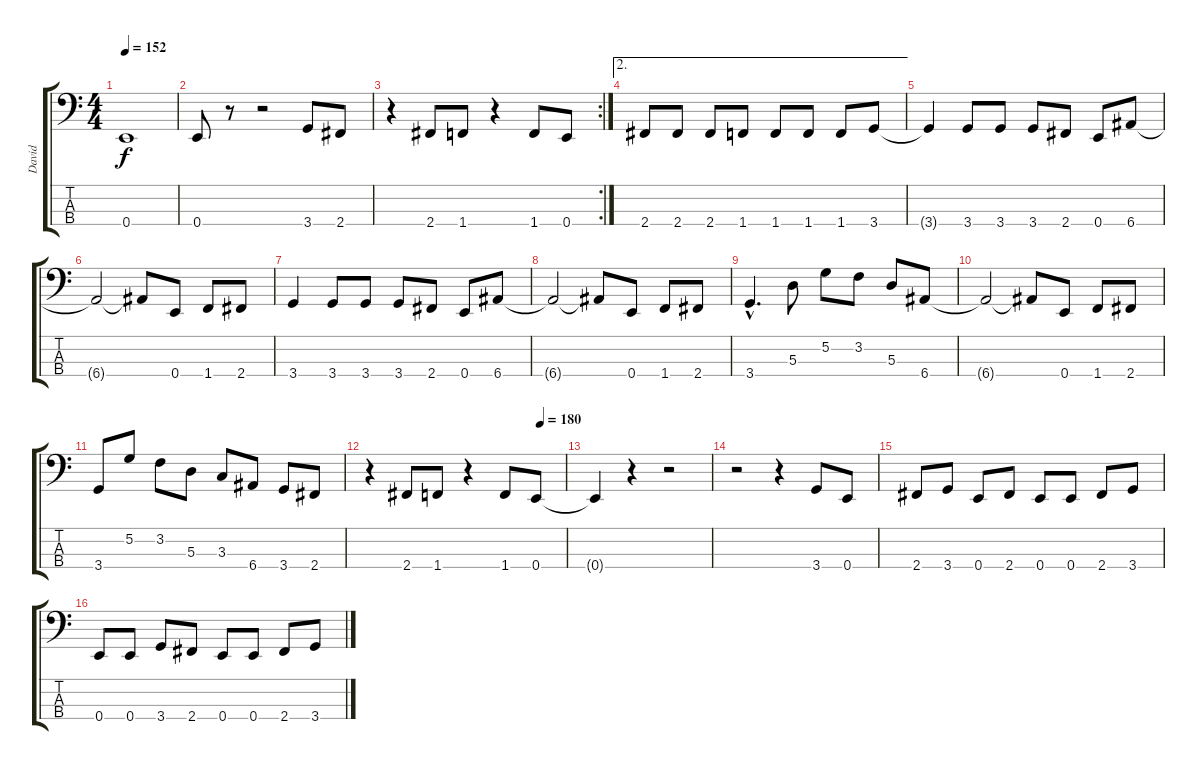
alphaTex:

\track ("David" "David") {instrument electricbassfinger}
\staff {score tabs}
\tuning (G2 D2 A1 E1) {hide}
\ts (4 4)
\tempo 152
\clef f4
\ks c
0.4{t}.1{dy f} |
0.4.8 r.8 r.2 3.4.8 2.4.8 |
\rc 2
r.4 2.4.8 1.4.8 r.4 1.4.8 0.4.8 |
\ae 2
2.4.8 2.4.8 2.4.8 1.4.8 1.4.8 1.4.8 1.4.8 3.4.8 |
3.4{t}.4 3.4.8 3.4.8 3.4.8 2.4.8 0.4.8 6.4.8 |
6.4{t}.2 6.4{t}.8 0.4.8 1.4.8 2.4.8 |
3.4.4 3.4.8 3.4.8 3.4.8 2.4.8 0.4.8 6.4.8 |
6.4{t}.2 6.4{t}.8 0.4.8 1.4.8 2.4.8 |
3.4{hac}.4{d} 5.3.8 5.2.8 3.2.8 5.3.8 6.4.8 |
6.4{t}.2 6.4{t}.8 0.4.8 1.4.8 2.4.8 |
3.4.8 5.2.8 3.2.8 5.3.8 3.3.8 6.4.8 3.4.8 2.4.8 |
\tempo (180 0.875)
r.4 2.4.8 1.4.8 r.4 1.4.8 0.4.8 |
0.4{t}.4 r.4 r.2 |
r.2 r.4 3.4.8 0.4.8 |
2.4.8 3.4.8 0.4.8 2.4.8 0.4.8 0.4.8 2.4.8 3.4.8 |
0.4.8 0.4.8 3.4.8 2.4.8 0.4.8 0.4.8 2.4.8 3.4.8
